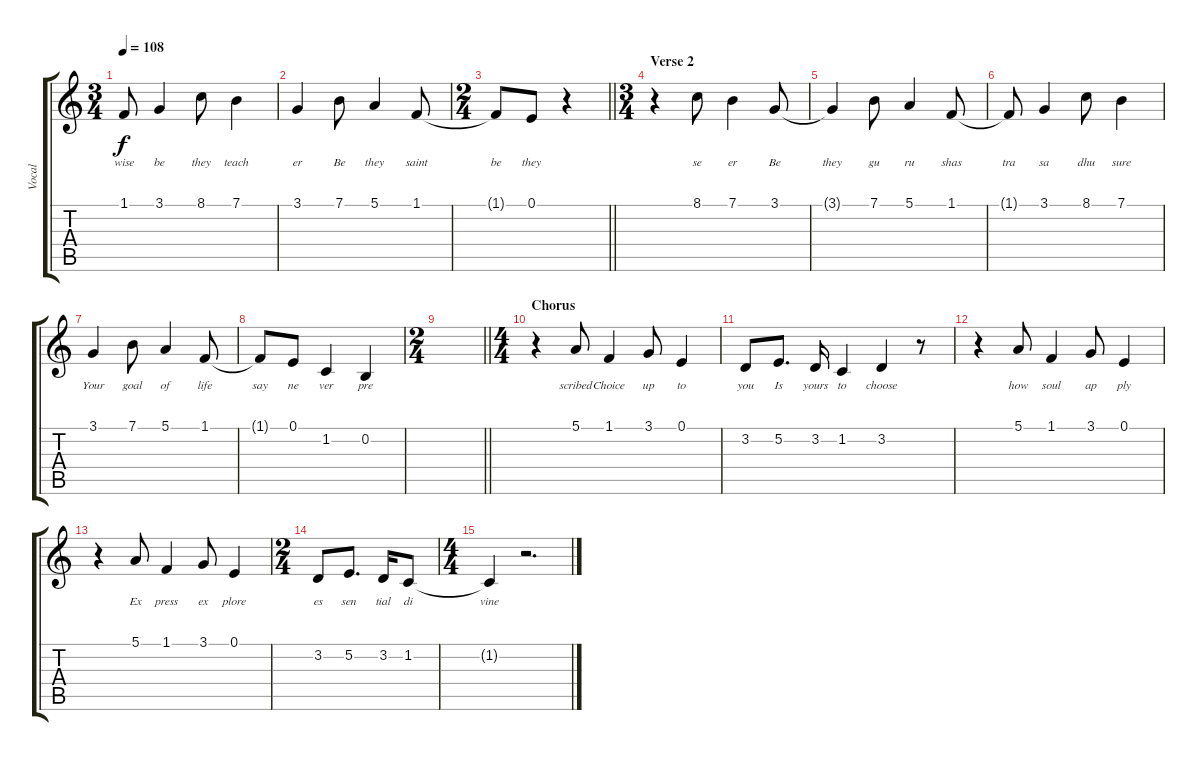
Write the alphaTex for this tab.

\track ("Vocal" "Vocal") {instrument acousticgrandpiano}
\staff {score tabs}
\tuning (E4 B3 G3 D3 A2 E2) {hide}
\ts (3 4)
\tempo 108
\clef g2
\ks c
1.1{t}.8{lyrics (0 "wise") lyrics (1 "") lyrics (2 "") lyrics (3 "") lyrics (4 "") dy f} 3.1.4{lyrics (0 "be") lyrics (1 "") lyrics (2 "") lyrics (3 "") lyrics (4 "")} 8.1.8{lyrics (0 "they") lyrics (1 "") lyrics (2 "") lyrics (3 "") lyrics (4 "")} 7.1.4{lyrics (0 "teach") lyrics (1 "") lyrics (2 "") lyrics (3 "") lyrics (4 "")} |
3.1.4{lyrics (0 "er") lyrics (1 "") lyrics (2 "") lyrics (3 "") lyrics (4 "")} 7.1.8{lyrics (0 "Be") lyrics (1 "") lyrics (2 "") lyrics (3 "") lyrics (4 "")} 5.1.4{lyrics (0 "they") lyrics (1 "") lyrics (2 "") lyrics (3 "") lyrics (4 "")} 1.1.8{lyrics (0 "saint") lyrics (1 "") lyrics (2 "") lyrics (3 "") lyrics (4 "")} |
\ts (2 4)
\barLineRight lightlight
1.1{t}.8{lyrics (0 "be") lyrics (1 "") lyrics (2 "") lyrics (3 "") lyrics (4 "")} 0.1.8{lyrics (0 "they") lyrics (1 "") lyrics (2 "") lyrics (3 "") lyrics (4 "")} r.4 |
\ts (3 4)
\section ("" "Verse 2")
r.4 8.1.8{lyrics (0 "se") lyrics (1 "") lyrics (2 "") lyrics (3 "") lyrics (4 "")} 7.1.4{lyrics (0 "er") lyrics (1 "") lyrics (2 "") lyrics (3 "") lyrics (4 "")} 3.1.8{lyrics (0 "Be") lyrics (1 "") lyrics (2 "") lyrics (3 "") lyrics (4 "")} |
3.1{t}.4{lyrics (0 "they") lyrics (1 "") lyrics (2 "") lyrics (3 "") lyrics (4 "")} 7.1.8{lyrics (0 "gu") lyrics (1 "") lyrics (2 "") lyrics (3 "") lyrics (4 "")} 5.1.4{lyrics (0 "ru") lyrics (1 "") lyrics (2 "") lyrics (3 "") lyrics (4 "")} 1.1.8{lyrics (0 "shas") lyrics (1 "") lyrics (2 "") lyrics (3 "") lyrics (4 "")} |
1.1{t}.8{lyrics (0 "tra") lyrics (1 "") lyrics (2 "") lyrics (3 "") lyrics (4 "")} 3.1.4{lyrics (0 "sa") lyrics (1 "") lyrics (2 "") lyrics (3 "") lyrics (4 "")} 8.1.8{lyrics (0 "dhu") lyrics (1 "") lyrics (2 "") lyrics (3 "") lyrics (4 "")} 7.1.4{lyrics (0 "sure") lyrics (1 "") lyrics (2 "") lyrics (3 "") lyrics (4 "")} |
3.1.4{lyrics (0 "Your") lyrics (1 "") lyrics (2 "") lyrics (3 "") lyrics (4 "")} 7.1.8{lyrics (0 "goal") lyrics (1 "") lyrics (2 "") lyrics (3 "") lyrics (4 "")} 5.1.4{lyrics (0 "of") lyrics (1 "") lyrics (2 "") lyrics (3 "") lyrics (4 "")} 1.1.8{lyrics (0 "life") lyrics (1 "") lyrics (2 "") lyrics (3 "") lyrics (4 "")} |
1.1{t}.8{lyrics (0 "say") lyrics (1 "") lyrics (2 "") lyrics (3 "") lyrics (4 "")} 0.1.8{lyrics (0 "ne") lyrics (1 "") lyrics (2 "") lyrics (3 "") lyrics (4 "")} 1.2.4{lyrics (0 "ver") lyrics (1 "") lyrics (2 "") lyrics (3 "") lyrics (4 "")} 0.2.4{lyrics (0 "pre") lyrics (1 "") lyrics (2 "") lyrics (3 "") lyrics (4 "")} |
\ts (2 4)
\barLineRight lightlight
|
\ts (4 4)
\section ("" "Chorus")
r.4 5.1.8{lyrics (0 "scribed") lyrics (1 "") lyrics (2 "") lyrics (3 "") lyrics (4 "")} 1.1.4{lyrics (0 "Choice") lyrics (1 "") lyrics (2 "") lyrics (3 "") lyrics (4 "")} 3.1.8{lyrics (0 "up") lyrics (1 "") lyrics (2 "") lyrics (3 "") lyrics (4 "")} 0.1.4{lyrics (0 "to") lyrics (1 "") lyrics (2 "") lyrics (3 "") lyrics (4 "")} |
3.2.8{lyrics (0 "you") lyrics (1 "") lyrics (2 "") lyrics (3 "") lyrics (4 "")} 5.2.8{d lyrics (0 "Is") lyrics (1 "") lyrics (2 "") lyrics (3 "") lyrics (4 "")} 3.2.16{lyrics (0 "yours") lyrics (1 "") lyrics (2 "") lyrics (3 "") lyrics (4 "")} 1.2.4{lyrics (0 "to") lyrics (1 "") lyrics (2 "") lyrics (3 "") lyrics (4 "")} 3.2.4{lyrics (0 "choose") lyrics (1 "") lyrics (2 "") lyrics (3 "") lyrics (4 "")} r.8 |
r.4 5.1.8{lyrics (0 "how") lyrics (1 "") lyrics (2 "") lyrics (3 "") lyrics (4 "")} 1.1.4{lyrics (0 "soul") lyrics (1 "") lyrics (2 "") lyrics (3 "") lyrics (4 "")} 3.1.8{lyrics (0 "ap") lyrics (1 "") lyrics (2 "") lyrics (3 "") lyrics (4 "")} 0.1.4{lyrics (0 "ply") lyrics (1 "") lyrics (2 "") lyrics (3 "") lyrics (4 "")} |
r.4 5.1.8{lyrics (0 "Ex") lyrics (1 "") lyrics (2 "") lyrics (3 "") lyrics (4 "")} 1.1.4{lyrics (0 "press") lyrics (1 "") lyrics (2 "") lyrics (3 "") lyrics (4 "")} 3.1.8{lyrics (0 "ex") lyrics (1 "") lyrics (2 "") lyrics (3 "") lyrics (4 "")} 0.1.4{lyrics (0 "plore") lyrics (1 "") lyrics (2 "") lyrics (3 "") lyrics (4 "")} |
\ts (2 4)
3.2.8{lyrics (0 "es") lyrics (1 "") lyrics (2 "") lyrics (3 "") lyrics (4 "")} 5.2.8{d lyrics (0 "sen") lyrics (1 "") lyrics (2 "") lyrics (3 "") lyrics (4 "")} 3.2.16{lyrics (0 "tial") lyrics (1 "") lyrics (2 "") lyrics (3 "") lyrics (4 "")} 1.2.8{lyrics (0 "di") lyrics (1 "") lyrics (2 "") lyrics (3 "") lyrics (4 "")} |
\ts (4 4)
1.2{t}.4{lyrics (0 "vine") lyrics (1 "") lyrics (2 "") lyrics (3 "") lyrics (4 "")} r.2{d}
